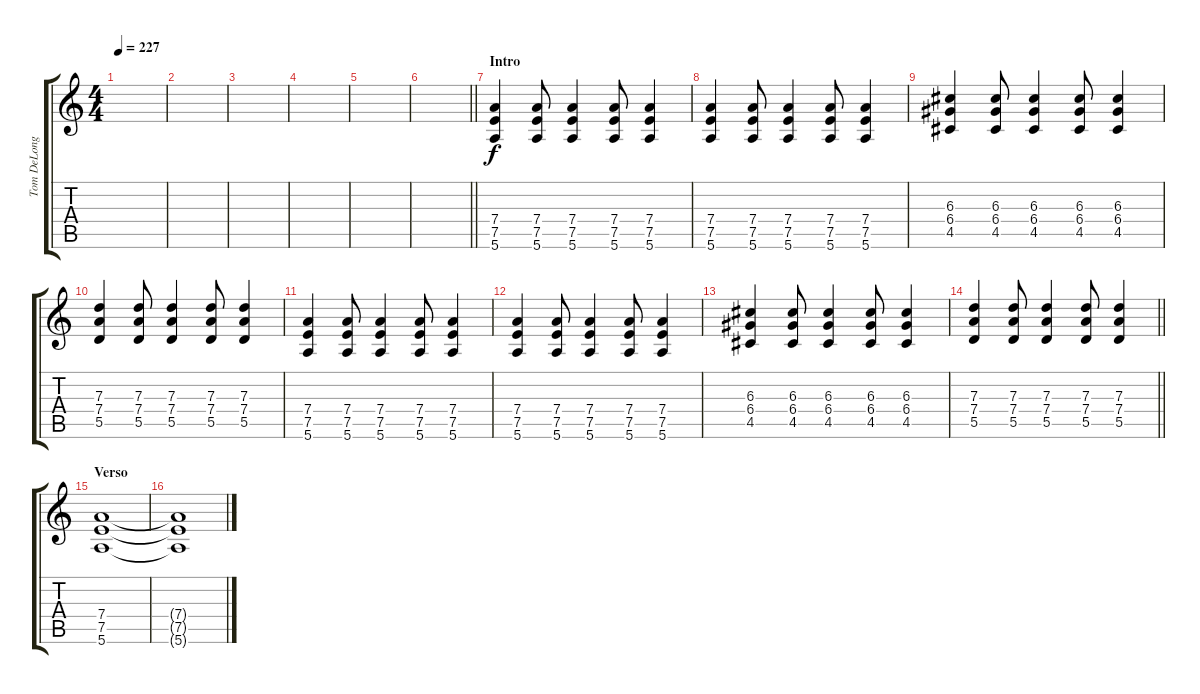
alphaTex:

\track ("Tom DeLonge - 2nd Guitar" "Tom DeLong") {instrument distortionguitar}
\staff {score tabs}
\tuning (E4 B3 G3 D3 A2 E2) {hide}
\ts (4 4)
\tempo 227
\clef g2
\ks c
|
|
|
|
|
\barLineRight lightlight
|
\section ("" "Intro")
(7.4 7.5 5.6).4{volume 13} (7.4 7.5 5.6).8 (7.4 7.5 5.6).4 (7.4 7.5 5.6).8 (7.4 7.5 5.6).4 |
(7.4 7.5 5.6).4 (7.4 7.5 5.6).8 (7.4 7.5 5.6).4 (7.4 7.5 5.6).8 (7.4 7.5 5.6).4 |
(6.3 6.4 4.5).4 (6.3 6.4 4.5).8 (6.3 6.4 4.5).4 (6.3 6.4 4.5).8 (6.3 6.4 4.5).4 |
(7.3 7.4 5.5).4 (7.3 7.4 5.5).8 (7.3 7.4 5.5).4 (7.3 7.4 5.5).8 (7.3 7.4 5.5).4 |
(7.4 7.5 5.6).4 (7.4 7.5 5.6).8 (7.4 7.5 5.6).4 (7.4 7.5 5.6).8 (7.4 7.5 5.6).4 |
(7.4 7.5 5.6).4 (7.4 7.5 5.6).8 (7.4 7.5 5.6).4 (7.4 7.5 5.6).8 (7.4 7.5 5.6).4 |
(6.3 6.4 4.5).4 (6.3 6.4 4.5).8 (6.3 6.4 4.5).4 (6.3 6.4 4.5).8 (6.3 6.4 4.5).4 |
\barLineRight lightlight
(7.3 7.4 5.5).4 (7.3 7.4 5.5).8 (7.3 7.4 5.5).4 (7.3 7.4 5.5).8 (7.3 7.4 5.5).4 |
\section ("" "Verso")
(7.4 7.5 5.6).1{instrument distortionguitar} |
(7.4{t} 7.5{t} 5.6{t}).1{volume 8}
